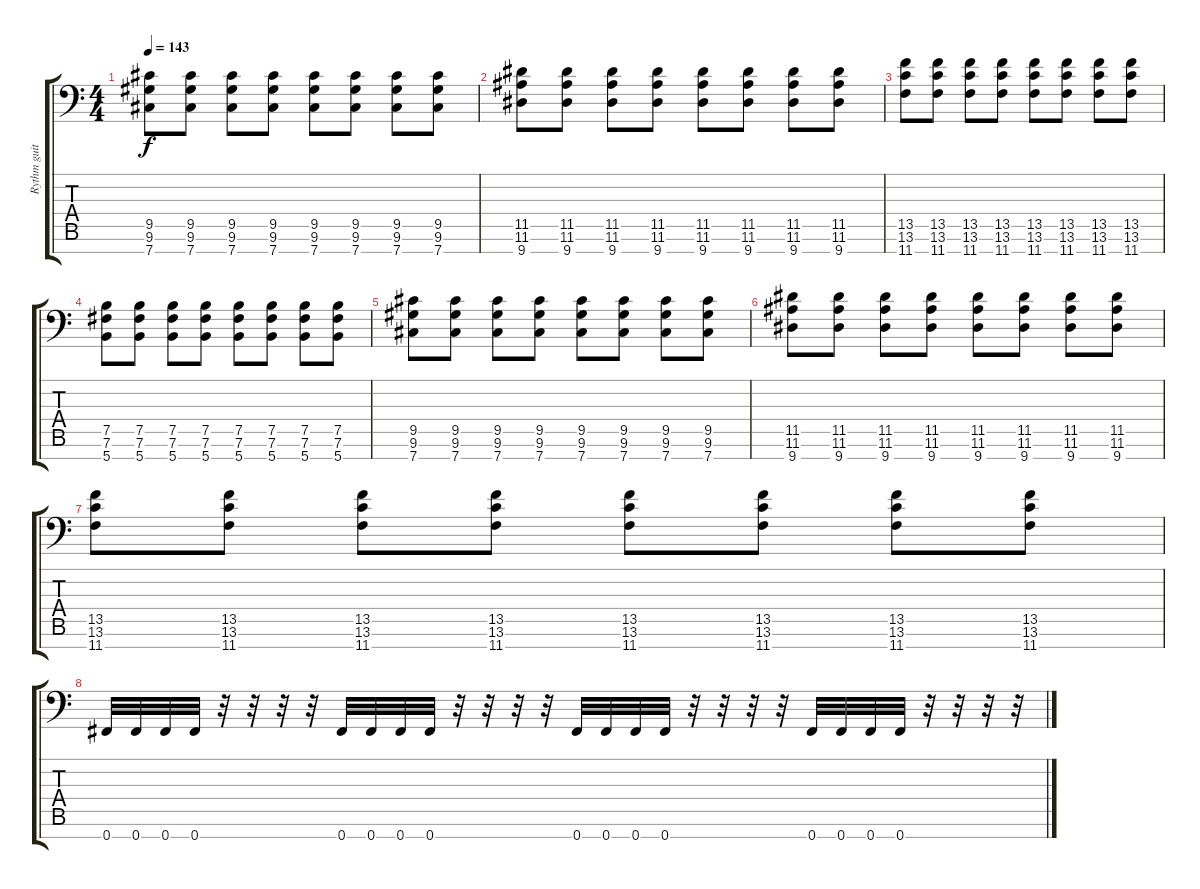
\track ("Rythm guitar 2" "Rythm guit") {instrument distortionguitar}
\staff {score tabs}
\tuning (B3 Gb3 D3 A2 E2 B1 Gb1) {hide}
\ts (4 4)
\tempo 143
\clef f4
\ks c
(9.5 9.6 7.7).8{dy f} (9.5 9.6 7.7).8 (9.5 9.6 7.7).8 (9.5 9.6 7.7).8 (9.5 9.6 7.7).8 (9.5 9.6 7.7).8 (9.5 9.6 7.7).8 (9.5 9.6 7.7).8 |
(11.5 11.6 9.7).8 (11.5 11.6 9.7).8 (11.5 11.6 9.7).8 (11.5 11.6 9.7).8 (11.5 11.6 9.7).8 (11.5 11.6 9.7).8 (11.5 11.6 9.7).8 (11.5 11.6 9.7).8 |
(13.5 13.6 11.7).8 (13.5 13.6 11.7).8 (13.5 13.6 11.7).8 (13.5 13.6 11.7).8 (13.5 13.6 11.7).8 (13.5 13.6 11.7).8 (13.5 13.6 11.7).8 (13.5 13.6 11.7).8 |
(7.5 7.6 5.7).8 (7.5 7.6 5.7).8 (7.5 7.6 5.7).8 (7.5 7.6 5.7).8 (7.5 7.6 5.7).8 (7.5 7.6 5.7).8 (7.5 7.6 5.7).8 (7.5 7.6 5.7).8 |
(9.5 9.6 7.7).8 (9.5 9.6 7.7).8 (9.5 9.6 7.7).8 (9.5 9.6 7.7).8 (9.5 9.6 7.7).8 (9.5 9.6 7.7).8 (9.5 9.6 7.7).8 (9.5 9.6 7.7).8 |
(11.5 11.6 9.7).8 (11.5 11.6 9.7).8 (11.5 11.6 9.7).8 (11.5 11.6 9.7).8 (11.5 11.6 9.7).8 (11.5 11.6 9.7).8 (11.5 11.6 9.7).8 (11.5 11.6 9.7).8 |
(13.5 13.6 11.7).8 (13.5 13.6 11.7).8 (13.5 13.6 11.7).8 (13.5 13.6 11.7).8 (13.5 13.6 11.7).8 (13.5 13.6 11.7).8 (13.5 13.6 11.7).8 (13.5 13.6 11.7).8 |
0.7.32 0.7.32 0.7.32 0.7.32 r.32 r.32 r.32 r.32 0.7.32 0.7.32 0.7.32 0.7.32 r.32 r.32 r.32 r.32 0.7.32 0.7.32 0.7.32 0.7.32 r.32 r.32 r.32 r.32 0.7.32 0.7.32 0.7.32 0.7.32 r.32 r.32 r.32 r.32
